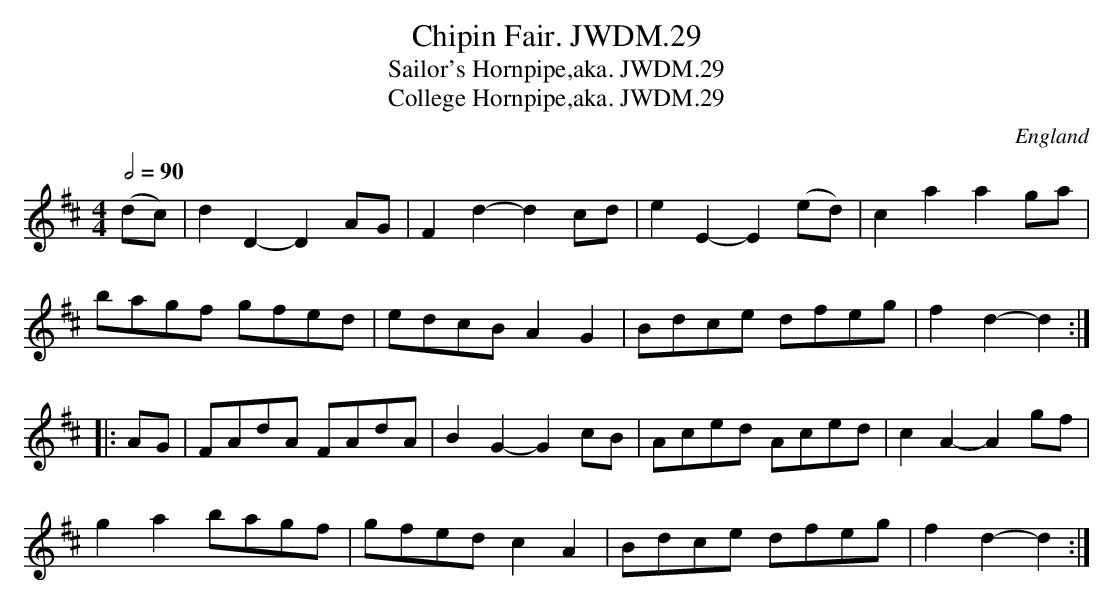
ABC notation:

X:1
T:Chipin Fair. JWDM.29
T:Sailor's Hornpipe,aka. JWDM.29
T:College Hornpipe,aka. JWDM.29
L:1/8
M:4/4
O:England
Q:1/2=90
K:D
(dc)|d2D2-D2 AG|F2 d2-d2 cd|e2 E2-E2 (ed)|c2 a2a2 ga|!
bagf gfed|edcB A2G2|Bdce dfeg|f2 d2-d2:|!
|:AG|FAdA FAdA|B2 G2-G2 cB|Aced Aced|c2 A2-A2 gf|!
g2a2 bagf|gfed c2A2| Bdce dfeg|f2 d2-d2:|
